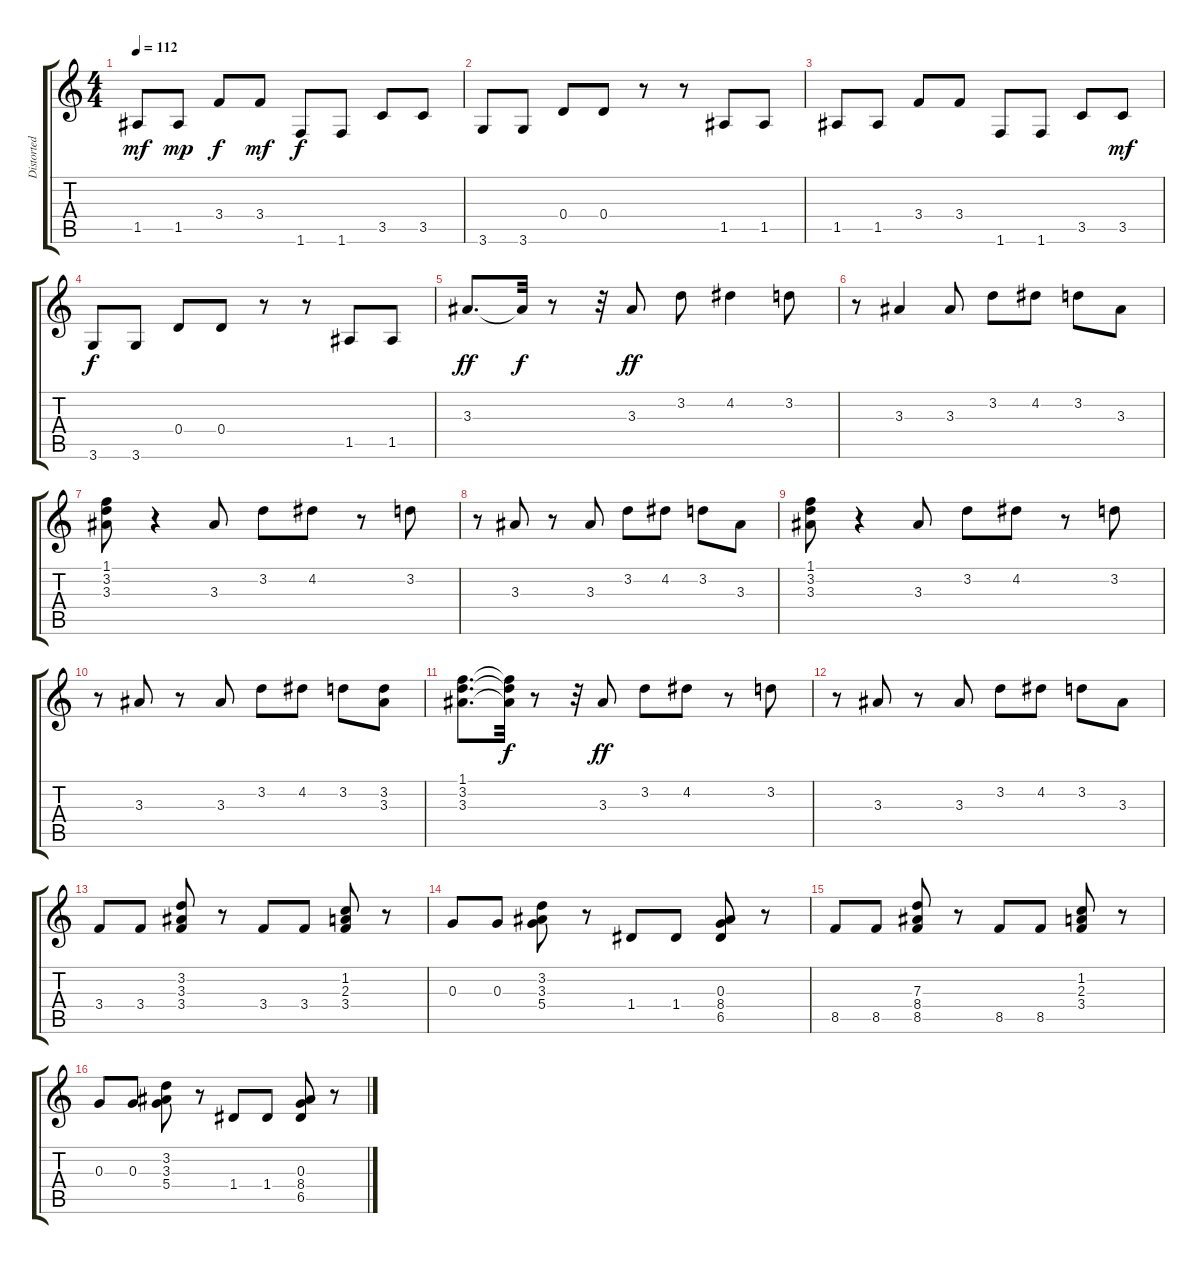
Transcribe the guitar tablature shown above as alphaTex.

\track ("Distorted Guitar" "Distorted ") {instrument distortionguitar}
\staff {score tabs}
\tuning (E4 B3 G3 D3 A2 E2) {hide}
\ts (4 4)
\tempo 112
\clef g2
\ks c
1.5.8{dy mf} 1.5.8{dy mp} 3.4.8{dy f} 3.4.8{dy mf} 1.6.8{dy f} 1.6.8 3.5.8 3.5.8 |
3.6.8 3.6.8 0.4.8 0.4.8 r.8 r.8 1.5.8 1.5.8 |
1.5.8 1.5.8 3.4.8 3.4.8 1.6.8 1.6.8 3.5.8 3.5.8{dy mf} |
3.6.8{dy f} 3.6.8 0.4.8 0.4.8 r.8 r.8 1.5.8 1.5.8 |
3.3.8{d dy ff} 3.3{t}.32{dy f} r.8 r.32 3.3.8{dy ff} 3.2.8 4.2.4 3.2.8 |
r.8 3.3.4 3.3.8 3.2.8 4.2.8 3.2.8 3.3.8 |
(1.1 3.2 3.3).8 r.4 3.3.8 3.2.8 4.2.8 r.8 3.2.8 |
r.8 3.3.8 r.8 3.3.8 3.2.8 4.2.8 3.2.8 3.3.8 |
(1.1 3.2 3.3).8 r.4 3.3.8 3.2.8 4.2.8 r.8 3.2.8 |
r.8 3.3.8 r.8 3.3.8 3.2.8 4.2.8 3.2.8 (3.2 3.3).8 |
(1.1 3.2 3.3).8{d} (1.1{t} 3.2{t} 3.3{t}).32{dy f} r.8 r.32 3.3.8{dy ff} 3.2.8 4.2.8 r.8 3.2.8 |
r.8 3.3.8 r.8 3.3.8 3.2.8 4.2.8 3.2.8 3.3.8 |
3.4.8 3.4.8 (3.2 3.3 3.4).8 r.8 3.4.8 3.4.8 (1.2 2.3 3.4).8 r.8 |
0.3.8 0.3.8 (3.2 3.3 5.4).8 r.8 1.4.8 1.4.8 (0.3 8.4 6.5).8 r.8 |
8.5.8 8.5.8 (7.3 8.4 8.5).8 r.8 8.5.8 8.5.8 (1.2 2.3 3.4).8 r.8 |
0.3.8 0.3.8 (3.2 3.3 5.4).8 r.8 1.4.8 1.4.8 (0.3 8.4 6.5).8 r.8
